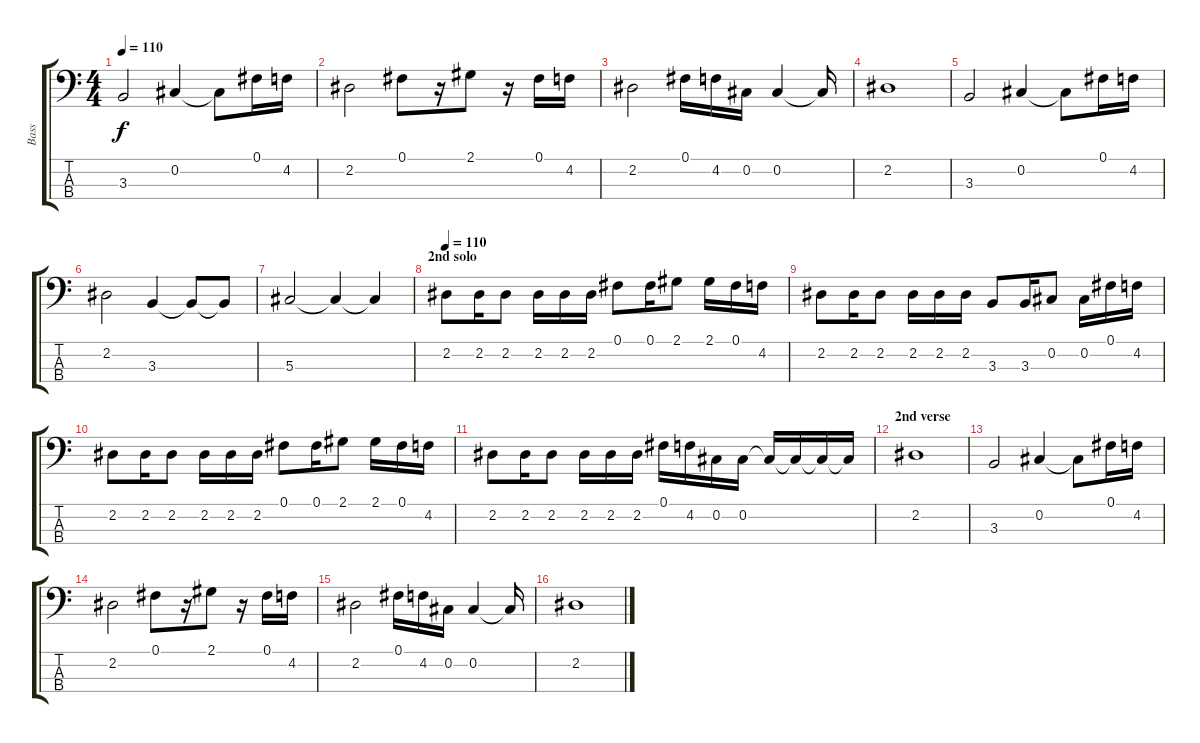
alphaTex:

\track ("Bass" "Bass") {instrument electricbassfinger}
\staff {score tabs}
\tuning (Gb2 Db2 Ab1 Eb1) {hide}
\ts (4 4)
\tempo 110
\clef f4
\ks c
3.3.2{dy f} 0.2.4 0.2{t}.8 0.1.16 4.2.16 |
2.2.2 0.1.8 r.16 2.1.8 r.16 0.1.16 4.2.16 |
2.2.2 0.1.16 4.2.16 0.2.16 0.2.4 0.2{t}.16 |
2.2.1 |
3.3.2 0.2.4 0.2{t}.8 0.1.16 4.2.16 |
2.2.2 3.3.4 3.3{t}.8 3.3{t}.8 |
5.3.2 5.3{t}.4 5.3{t}.4 |
\section ("" "2nd solo")
\tempo 110
2.2.8 2.2.16 2.2.8 2.2.16 2.2.16 2.2.16 0.1.8 0.1.16 2.1.8 2.1.16 0.1.16 4.2.16 |
2.2.8 2.2.16 2.2.8 2.2.16 2.2.16 2.2.16 3.3.8 3.3.16 0.2.8 0.2.16 0.1.16 4.2.16 |
2.2.8 2.2.16 2.2.8 2.2.16 2.2.16 2.2.16 0.1.8 0.1.16 2.1.8 2.1.16 0.1.16 4.2.16 |
2.2.8 2.2.16 2.2.8 2.2.16 2.2.16 2.2.16 0.1.16 4.2.16 0.2.16 0.2.16 0.2{t}.16 0.2{t}.16 0.2{t}.16 0.2{t}.16 |
\section ("" "2nd verse")
2.2.1 |
3.3.2 0.2.4 0.2{t}.8 0.1.16 4.2.16 |
2.2.2 0.1.8 r.16 2.1.8 r.16 0.1.16 4.2.16 |
2.2.2 0.1.16 4.2.16 0.2.16 0.2.4 0.2{t}.16 |
2.2.1
